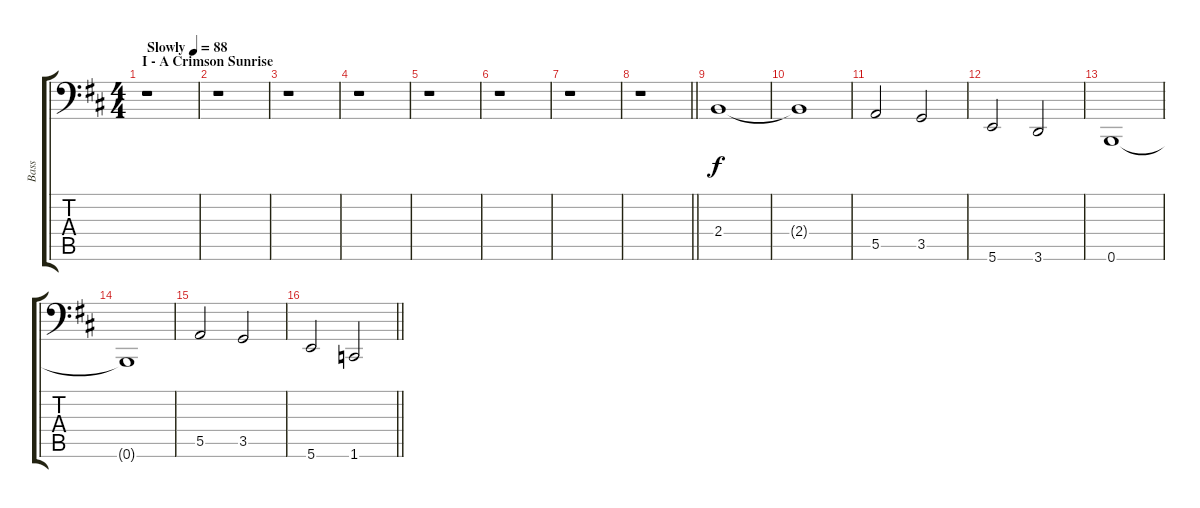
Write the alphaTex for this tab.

\track ("Bass" "Bass") {instrument electricbassfinger}
\staff {score tabs}
\tuning (C3 G2 D2 A1 E1 B0) {hide}
\ts (4 4)
\section ("" "I - A Crimson Sunrise")
\tempo (88 "Slowly")
\clef f4
\ks d
r.1{dy f instrument electricbassfinger} |
r.1 |
r.1 |
r.1 |
r.1 |
r.1 |
r.1 |
\barLineRight lightlight
r.1 |
2.4.1 |
2.4{t}.1 |
5.5.2 3.5.2 |
5.6.2 3.6.2 |
0.6.1 |
0.6{t}.1 |
5.5.2 3.5.2 |
\barLineRight lightlight
5.6.2 1.6.2
